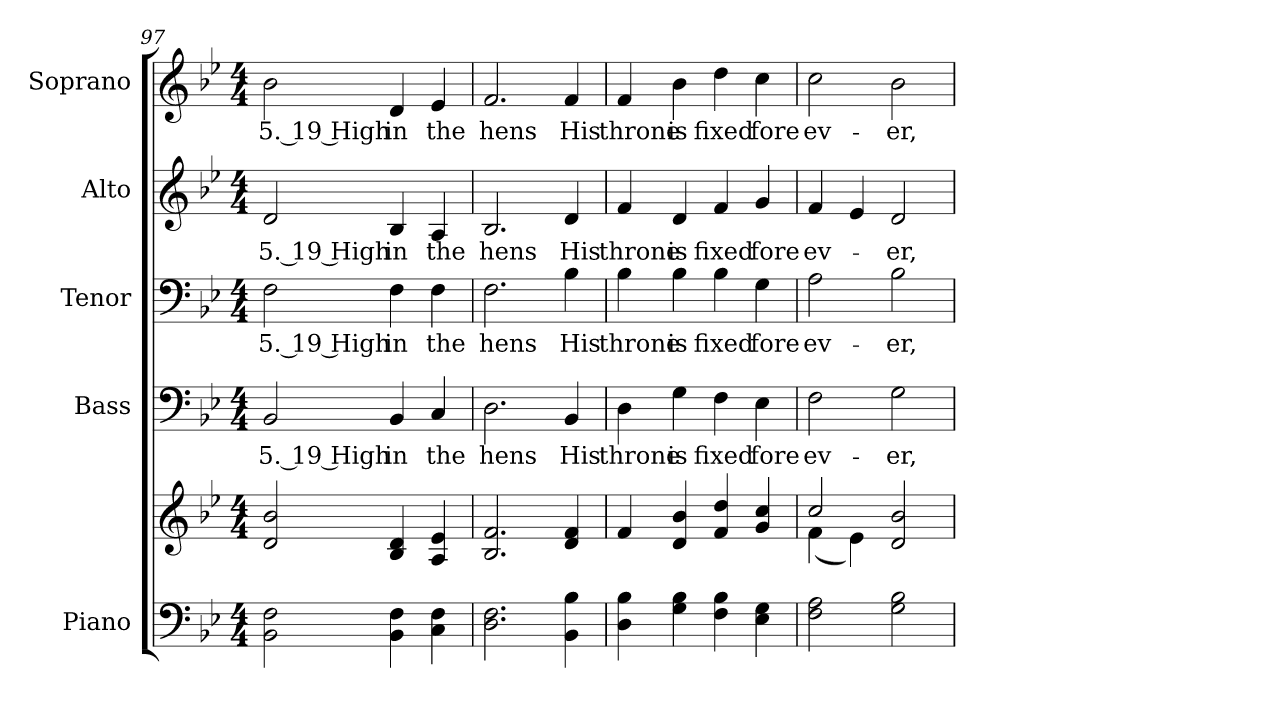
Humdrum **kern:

**kern	**kern	**kern	**text	**kern	**text	**kern	**text	**kern	**text
*part5	*part5	*part4	*part4	*part3	*part3	*part2	*part2	*part1	*part1
*staff6	*staff5	*staff4	*staff4	*staff3	*staff3	*staff2	*staff2	*staff1	*staff1
*I"Piano	*	*I"Bass	*	*I"Tenor	*	*I"Alto	*	*I"Soprano	*
*I'Pno.	*	*I'B.	*	*I'T.	*	*I'A.	*	*I'S.	*
!!LO:PB:g=z
*clefF4	*clefG2	*clefF4	*	*clefF4	*	*clefG2	*	*clefG2	*
*k[b-e-]	*k[b-e-]	*k[b-e-]	*	*k[b-e-]	*	*k[b-e-]	*	*k[b-e-]	*
*B-:	*B-:	*B-:	*	*B-:	*	*B-:	*	*B-:	*
*M4/4	*M4/4	*M4/4	*	*M4/4	*	*M4/4	*	*M4/4	*
=97	=97	=97	=97	=97	=97	=97	=97	=97	=97
!	!	!	!LO:LY:b:color=#000000	!	!	!	!	!	!
!	!	!	!	!	!LO:LY:b:color=#000000	!	!	!	!
!	!	!	!	!	!	!	!LO:LY:b:color=#000000	!	!
!	!	!	!	!	!	!	!	!	!LO:LY:b:color=#000000
2BB-i\ 2Fi	2di/ 2b-i	2BB-i/	5. 19 High	2Fi\	5. 19 High	2di/	5. 19 High	2b-i\	5. 19 High
!	!	!	!LO:LY:b:color=#000000	!	!	!	!	!	!
!	!	!	!	!	!LO:LY:b:color=#000000	!	!	!	!
!	!	!	!	!	!	!	!LO:LY:b:color=#000000	!	!
!	!	!	!	!	!	!	!	!	!LO:LY:b:color=#000000
4BB-i\ 4Fi	4B-i/ 4di	4BB-i/	in	4Fi\	in	4B-i/	in	4di/	in
!	!	!	!LO:LY:b:color=#000000	!	!	!	!	!	!
!	!	!	!	!	!LO:LY:b:color=#000000	!	!	!	!
!	!	!	!	!	!	!	!LO:LY:b:color=#000000	!	!
!	!	!	!	!	!	!	!	!	!LO:LY:b:color=#000000
4Ci\ 4Fi	4Ai/ 4e-i	4Ci/	the	4Fi\	the	4Ai/	the	4e-i/	the
=98	=98	=98	=98	=98	=98	=98	=98	=98	=98
!	!	!	!LO:LY:b:color=#000000	!	!	!	!	!	!
!	!	!	!	!	!LO:LY:b:color=#000000	!	!	!	!
!	!	!	!	!	!	!	!LO:LY:b:color=#000000	!	!
!	!	!	!	!	!	!	!	!	!LO:LY:b:color=#000000
2.Di\ 2.Fi	2.B-i/ 2.fi	2.Di\	hens	2.Fi\	hens	2.B-i/	hens	2.fi/	hens
!	!	!	!LO:LY:b:color=#000000	!	!	!	!	!	!
!	!	!	!	!	!LO:LY:b:color=#000000	!	!	!	!
!	!	!	!	!	!	!	!LO:LY:b:color=#000000	!	!
!	!	!	!	!	!	!	!	!	!LO:LY:b:color=#000000
4BB-i\ 4B-i	4di/ 4fi	4BB-i/	His	4B-i\	His	4di/	His	4fi/	His
=99	=99	=99	=99	=99	=99	=99	=99	=99	=99
!	!	!	!LO:LY:b:color=#000000	!	!	!	!	!	!
!	!	!	!	!	!LO:LY:b:color=#000000	!	!	!	!
!	!	!	!	!	!	!	!LO:LY:b:color=#000000	!	!
!	!	!	!	!	!	!	!	!	!LO:LY:b:color=#000000
4Di\ 4B-i	4fi/	4Di\	throne	4B-i\	throne	4fi/	throne	4fi/	throne
!	!	!	!LO:LY:b:color=#000000	!	!	!	!	!	!
!	!	!	!	!	!LO:LY:b:color=#000000	!	!	!	!
!	!	!	!	!	!	!	!LO:LY:b:color=#000000	!	!
!	!	!	!	!	!	!	!	!	!LO:LY:b:color=#000000
4Gi\ 4B-i	4di/ 4b-i	4Gi\	is	4B-i\	is	4di/	is	4b-i\	is
!	!	!	!LO:LY:b:color=#000000	!	!	!	!	!	!
!	!	!	!	!	!LO:LY:b:color=#000000	!	!	!	!
!	!	!	!	!	!	!	!LO:LY:b:color=#000000	!	!
!	!	!	!	!	!	!	!	!	!LO:LY:b:color=#000000
4Fi\ 4B-i	4fi/ 4ddi	4Fi\	fixed	4B-i\	fixed	4fi/	fixed	4ddi\	fixed
!	!	!	!LO:LY:b:color=#000000	!	!	!	!	!	!
!	!	!	!	!	!LO:LY:b:color=#000000	!	!	!	!
!	!	!	!	!	!	!	!LO:LY:b:color=#000000	!	!
!	!	!	!	!	!	!	!	!	!LO:LY:b:color=#000000
4E-i\ 4Gi	4gi/ 4cci	4E-i\	fore	4Gi\	fore	4gi/	fore	4cci\	fore
=100	=100	=100	=100	=100	=100	=100	=100	=100	=100
*	*^	*	*	*	*	*	*	*	*
!	!	!	!	!LO:LY:b:color=#000000	!	!	!	!	!	!
!	!	!	!	!	!	!LO:LY:b:color=#000000	!	!	!	!
!	!	!	!	!	!	!	!	!LO:LY:b:color=#000000	!	!
!	!	!	!	!	!	!	!	!	!	!LO:LY:b:color=#000000
2Fi\ 2Ai	2cci/	(4fi\	2Fi\	ev-	2Ai\	ev-	4fi/	ev-	2cci\	ev-
.	.	4e-i\)	.	.	.	.	4e-i/	.	.	.
!	!	!	!	!LO:LY:b:color=#000000	!	!	!	!	!	!
!	!	!	!	!	!	!LO:LY:b:color=#000000	!	!	!	!
!	!	!	!	!	!	!	!	!LO:LY:b:color=#000000	!	!
!	!	!	!	!	!	!	!	!	!	!LO:LY:b:color=#000000
2Gi\ 2B-i	2di/ 2b-i	2ryy	2Gi\	-er,	2B-i\	-er,	2di/	-er,	2b-i\	-er,
*	*v	*v	*	*	*	*	*	*	*	*
=	=	=	=	=	=	=	=	=	=
*-	*-	*-	*-	*-	*-	*-	*-	*-	*-
